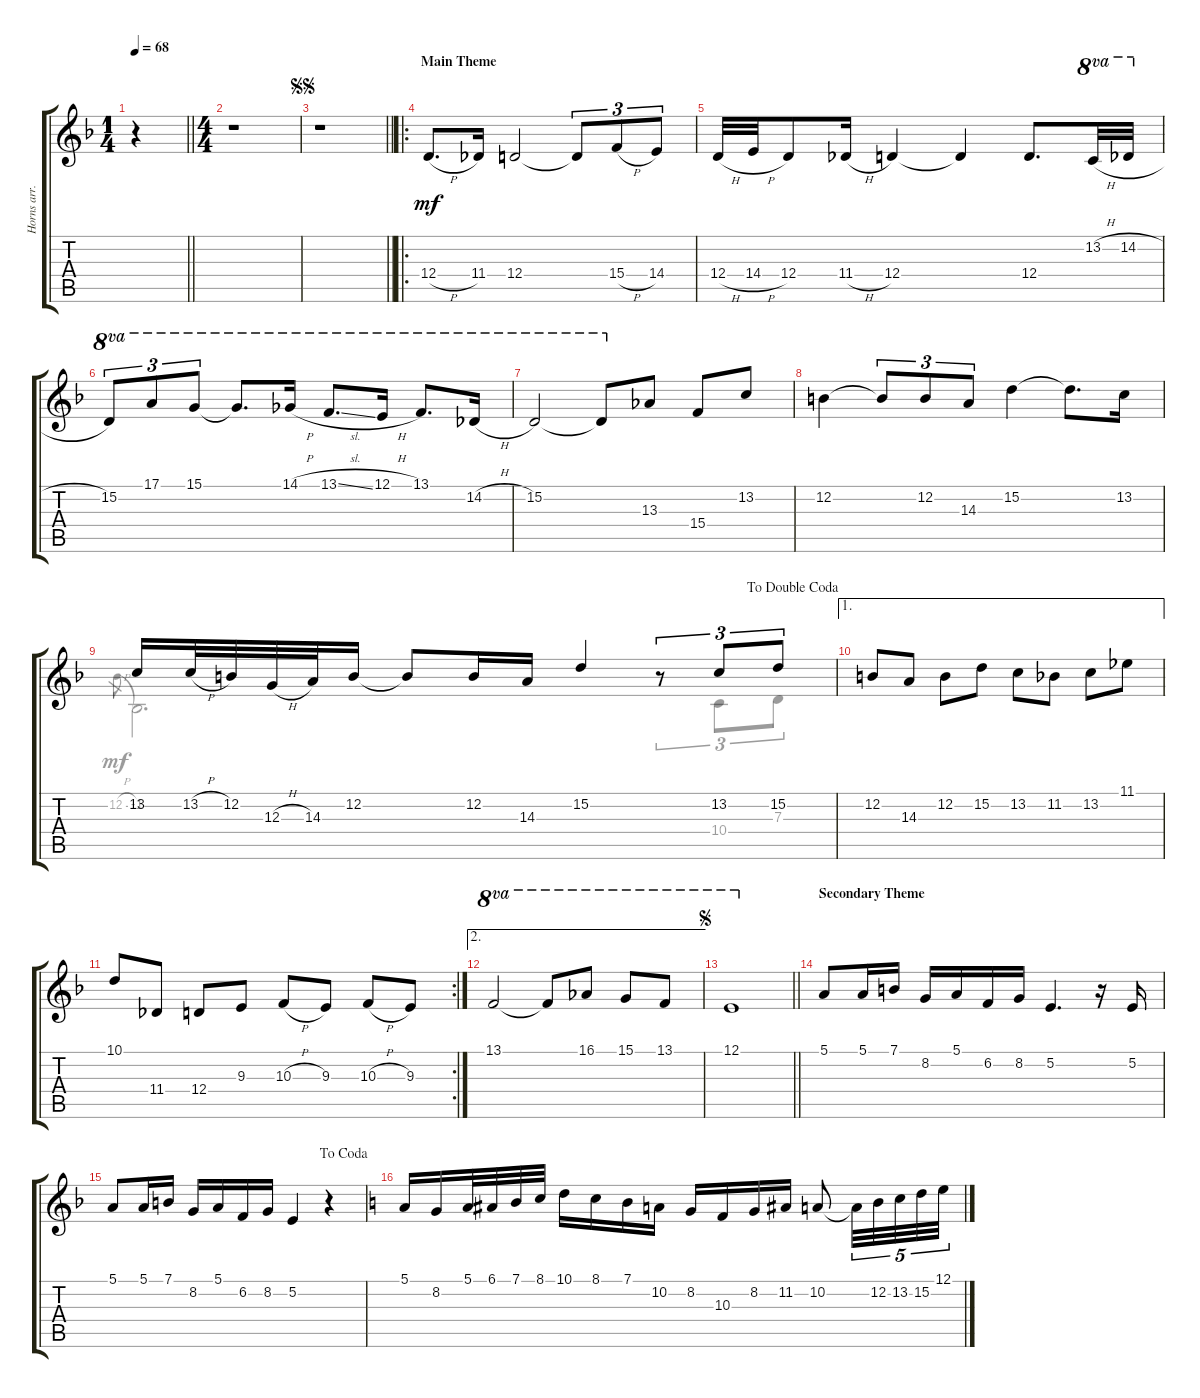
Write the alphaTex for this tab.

\track ("Horns arr. for gtr." "Horns arr.") {instrument trumpet}
\staff {score tabs}
\tuning (E4 B3 G3 D3 A2 E2) {hide}
\voice
\ts (1 4)
\tempo 68
\clef g2
\barLineRight lightlight
\ks f
r.4{dy mf instrument trumpet} |
\ts (4 4)
r.1 |
\jump segnosegno
\barLineRight lightlight
r.1 |
\ro
\section ("" "Main Theme")
12.4{h}.8{d} 11.4.16 12.4.2 12.4{t}.8{tu (3 2)} 15.4{h}.8{tu (3 2)} 14.4.8{tu (3 2)} |
12.4{h}.32 14.4{h}.32 12.4.8 11.4{h}.16 12.4.4 12.4{t}.4 12.4.8{d} 13.2{h}.32{ot 8va} 14.2{h}.32{ot 8va} |
15.2.8{tu (3 2) ot 8va} 17.1.8{tu (3 2) ot 8va} 15.1.8{tu (3 2) ot 8va} 15.1{t}.8{d ot 8va} 14.1{h}.16{ot 8va} 13.1{sl}.8{d ot 8va} 12.1{h}.16{ot 8va} 13.1.8{d ot 8va} 14.2{h}.16{ot 8va} |
15.2.2{ot 8va} 15.2{t}.8{ot 8va} 13.3.8 15.4.8 13.2.8 |
12.2.4 12.2{t}.8{tu (3 2)} 12.2.8{tu (3 2)} 14.3.8{tu (3 2)} 15.2.4 15.2{t}.8{d} 13.2.16 |
\jump dadoublecoda
13.2.16 13.2{h}.32 12.2.32 12.3{h}.32 14.3.32 12.2.16 12.2{t}.8 12.2.16 14.3.16 15.2.4 r.8{tu (3 2)} 13.2.8{tu (3 2)} 15.2.8{tu (3 2)} |
\ae 1
12.2.8 14.3.8 12.2.8 15.2.8 13.2.8 11.2.8 13.2.8 11.1.8 |
\rc 2
10.1.8 11.4.8 12.4.8 9.3.8 10.3{h}.8 9.3.8 10.3{h}.8 9.3.8 |
\ae 2
13.1.2{ot 8va} 13.1{t}.8{ot 8va} 16.1.8{ot 8va} 15.1.8{ot 8va} 13.1.8{ot 8va} |
\jump segno
\barLineRight lightlight
12.1.1{ot 8va} |
\section ("" "Secondary Theme")
5.1.8 5.1.16 7.1.16 8.2.16 5.1.16 6.2.16 8.2.16 5.2.4{d} r.16 5.2.16 |
\jump dacoda
5.1.8 5.1.16 7.1.16 8.2.16 5.1.16 6.2.16 8.2.16 5.2.4 r.4 |
\ks c
5.1.16 8.2.16 5.1.32 6.1.32 7.1.32 8.1.32 10.1.16 8.1.16 7.1.16 10.2.16 8.2.16 10.3.16 8.2.16 11.2.16 10.2.8 10.2{t}.32{tu (5 4)} 12.2.32{tu (5 4)} 13.2.32{tu (5 4)} 15.2.32{tu (5 4)} 12.1.32{tu (5 4)}
\voice
\clef g2
\ottava regular
\simile none
\barLineRight lightlight
\ks f
|
|
\barLineRight lightlight
|
|
|
|
|
|
12.2{h}.8{gr} -1.2.2{d} r.8{tu (3 2)} 10.4.8{tu (3 2) dy mf} 7.3.8{tu (3 2)} |
|
|
|
\barLineRight lightlight
|
|
|
\ks c
